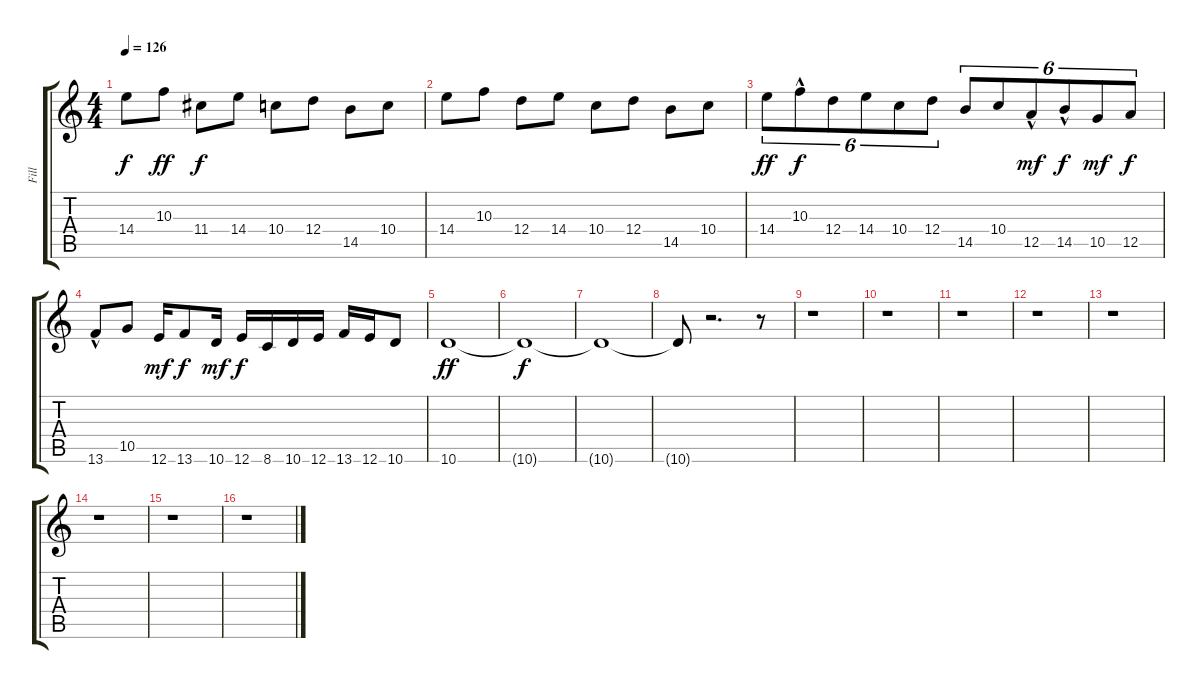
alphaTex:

\track ("Fill" "Fill") {instrument guitarharmonics}
\staff {score tabs}
\tuning (E4 B3 G3 D3 A2 E2) {hide}
\ts (4 4)
\tempo 126
\clef g2
\ks c
14.4.8{dy f} 10.3.8{dy ff} 11.4.8{dy f} 14.4.8 10.4.8 12.4.8 14.5.8 10.4.8 |
14.4.8 10.3.8 12.4.8 14.4.8 10.4.8 12.4.8 14.5.8 10.4.8 |
14.4.8{tu (6 4) dy ff} 10.3{hac}.8{tu (6 4) dy f} 12.4.8{tu (6 4)} 14.4.8{tu (6 4)} 10.4.8{tu (6 4)} 12.4.8{tu (6 4)} 14.5.8{tu (6 4)} 10.4.8{tu (6 4)} 12.5{hac}.8{tu (6 4) dy mf} 14.5{hac}.8{tu (6 4) dy f} 10.5.8{tu (6 4) dy mf} 12.5.8{tu (6 4) dy f} |
13.6{hac}.8 10.5.8 12.6.16{dy mf} 13.6.8{dy f} 10.6.16{dy mf} 12.6.16{dy f} 8.6.16 10.6.16 12.6.16 13.6.16 12.6.16 10.6.8 |
10.6.1{dy ff} |
10.6{t}.1{dy f} |
10.6{t}.1 |
10.6{t}.8 r.2{d} r.8 |
r.1 |
r.1 |
r.1 |
r.1 |
r.1 |
r.1 |
r.1 |
r.1
